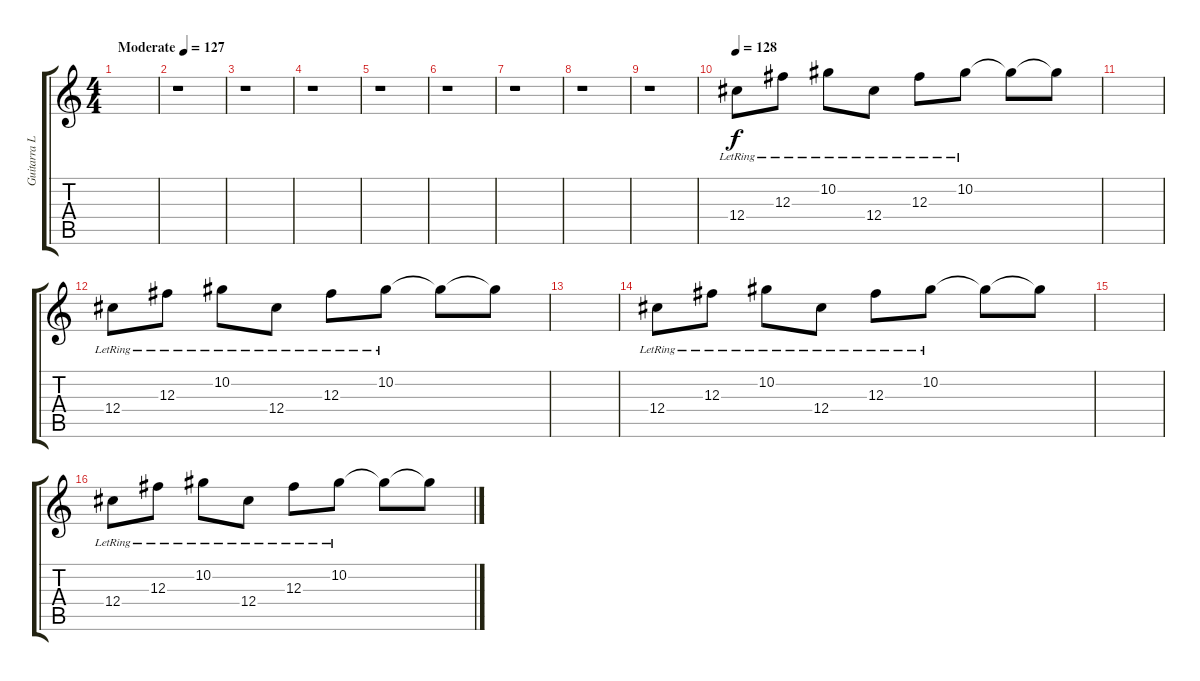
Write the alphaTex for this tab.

\track ("Guitarra L (Iván)" "Guitarra L") {instrument electricguitarjazz}
\staff {score tabs}
\tuning (Eb4 Bb3 Gb3 Db3 Ab2 Db2) {hide}
\ts (4 4)
\tempo (127 "Moderate")
\clef g2
\ks c
|
r.1 |
r.1 |
r.1 |
r.1 |
r.1 |
r.1 |
r.1 |
r.1 |
\tempo 128
12.4{lr}.8 12.3{lr}.8 10.2{lr}.8 12.4{lr}.8 12.3{lr}.8 10.2{lr}.8 10.2{t}.8 10.2{t}.8 |
|
12.4{lr}.8 12.3{lr}.8 10.2{lr}.8 12.4{lr}.8 12.3{lr}.8 10.2{lr}.8 10.2{t}.8 10.2{t}.8 |
|
12.4{lr}.8 12.3{lr}.8 10.2{lr}.8 12.4{lr}.8 12.3{lr}.8 10.2{lr}.8 10.2{t}.8 10.2{t}.8 |
|
12.4{lr}.8 12.3{lr}.8 10.2{lr}.8 12.4{lr}.8 12.3{lr}.8 10.2{lr}.8 10.2{t}.8 10.2{t}.8
